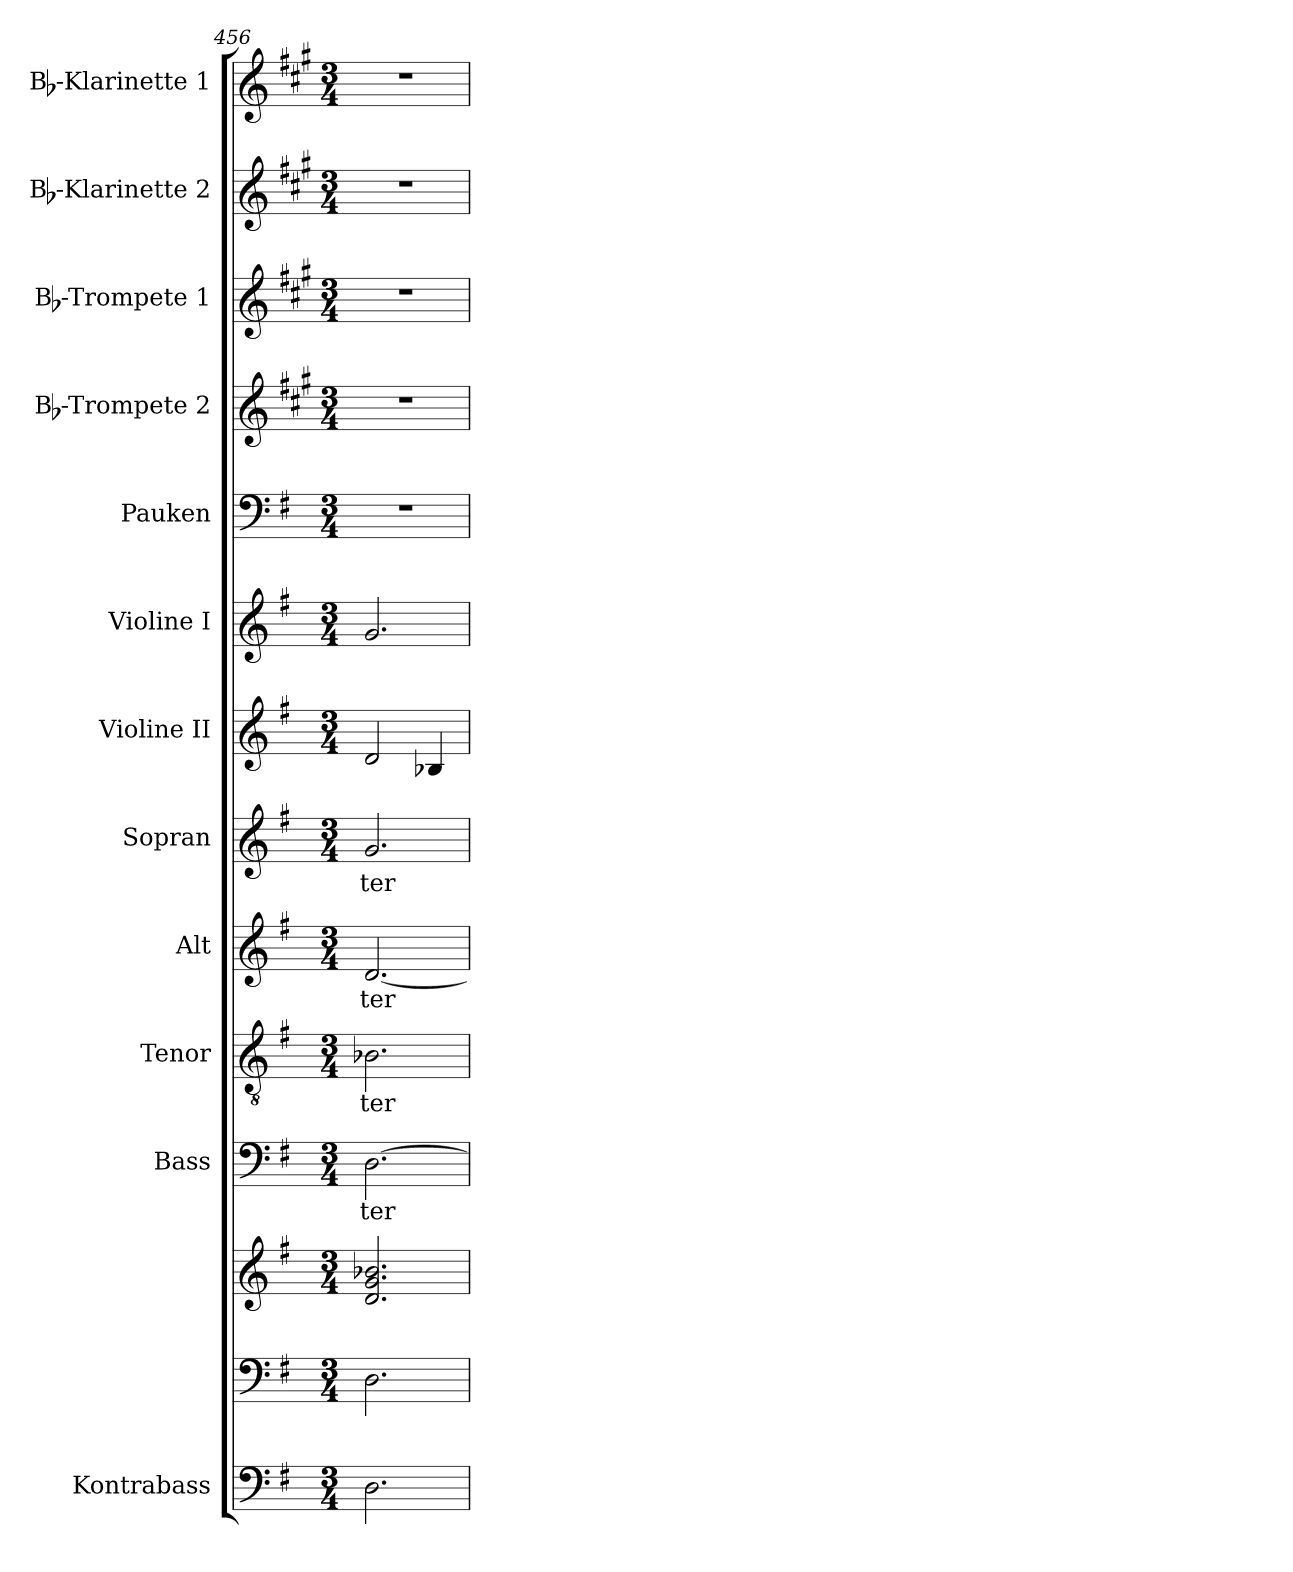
**kern	**kern	**kern	**kern	**text	**kern	**text	**kern	**text	**kern	**text	**kern	**kern	**kern	**kern	**kern	**kern	**kern
*part13	*part12	*part12	*part11	*part11	*part10	*part10	*part9	*part9	*part8	*part8	*part7	*part6	*part5	*part4	*part3	*part2	*part1
*staff14	*staff13	*staff12	*staff11	*staff11	*staff10	*staff10	*staff9	*staff9	*staff8	*staff8	*staff7	*staff6	*staff5	*staff4	*staff3	*staff2	*staff1
*I"Kontrabass	*	*	*I"Bass	*	*I"Tenor	*	*I"Alt	*	*I"Sopran	*	*I"Violine II	*I"Violine I	*I"Pauken	*I"Bb-Trompete 2	*I"Bb-Trompete 1	*I"Bb-Klarinette 2	*I"Bb-Klarinette 1
*I'Kb.	*	*	*I'B.	*	*I'T.	*	*I'A.	*	*I'S.	*	*I'Vl. II	*I'Vl. I	*I'Pk.	*I'Bb Trp. 2	*I'Bb Trp. 1	*I'Bb Kl. 2	*I'Bb Kl. 1
*clefF4	*clefF4	*clefG2	*clefF4	*	*clefGv2	*	*clefG2	*	*clefG2	*	*clefG2	*clefG2	*clefF4	*clefG2	*clefG2	*clefG2	*clefG2
*ITrd7c12	*	*	*	*	*	*	*	*	*	*	*	*	*	*ITrd1c2	*ITrd1c2	*ITrd1c2	*ITrd1c2
*k[f#]	*k[f#]	*k[f#]	*k[f#]	*	*k[f#]	*	*k[f#]	*	*k[f#]	*	*k[f#]	*k[f#]	*k[f#]	*k[f#]	*k[f#]	*k[f#]	*k[f#]
*G:	*G:	*G:	*G:	*	*G:	*	*G:	*	*G:	*	*G:	*G:	*G:	*G:	*G:	*G:	*G:
*M3/4	*M3/4	*M3/4	*M3/4	*	*M3/4	*	*M3/4	*	*M3/4	*	*M3/4	*M3/4	*M3/4	*M3/4	*M3/4	*M3/4	*M3/4
=456	=456	=456	=456	=456	=456	=456	=456	=456	=456	=456	=456	=456	=456	=456	=456	=456	=456
!	!	!	!	!LO:LY:b	!	!LO:LY:b	!	!LO:LY:b	!	!LO:LY:b	!	!	!	!	!	!	!
2.DD\	2.D\	2.d/ 2.g/ 2.b-X/	[2.D\	-ter-	2.B-X\	-ter-	[2.d/	-ter-	2.g/	-ter-	2d/	2.g/	2.r	2.r	2.r	2.r	2.r
.	.	.	.	.	.	.	.	.	.	.	4B-X/	.	.	.	.	.	.
=	=	=	=	=	=	=	=	=	=	=	=	=	=	=	=	=	=
*-	*-	*-	*-	*-	*-	*-	*-	*-	*-	*-	*-	*-	*-	*-	*-	*-	*-
